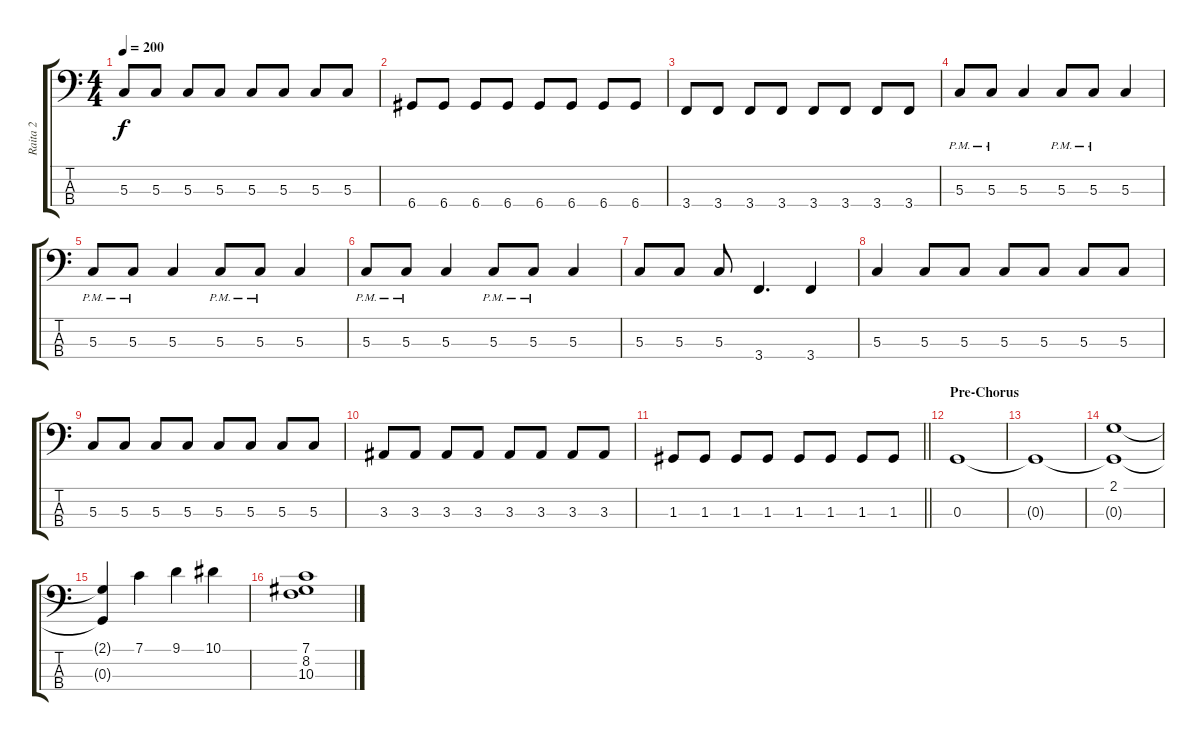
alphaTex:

\track ("Raita 2" "Raita 2") {instrument electricbassfinger}
\staff {score tabs}
\tuning (F2 C2 G1 D1) {hide}
\ts (4 4)
\tempo 200
\clef f4
\ks c
5.3.8{dy f} 5.3.8 5.3.8 5.3.8 5.3.8 5.3.8 5.3.8 5.3.8 |
6.4.8 6.4.8 6.4.8 6.4.8 6.4.8 6.4.8 6.4.8 6.4.8 |
3.4.8 3.4.8 3.4.8 3.4.8 3.4.8 3.4.8 3.4.8 3.4.8 |
5.3{pm}.8 5.3{pm}.8 5.3.4 5.3{pm}.8 5.3{pm}.8 5.3.4 |
5.3{pm}.8 5.3{pm}.8 5.3.4 5.3{pm}.8 5.3{pm}.8 5.3.4 |
5.3{pm}.8 5.3{pm}.8 5.3.4 5.3{pm}.8 5.3{pm}.8 5.3.4 |
5.3.8 5.3.8 5.3.8 3.4.4{d} 3.4.4 |
5.3.4 5.3.8 5.3.8 5.3.8 5.3.8 5.3.8 5.3.8 |
5.3.8 5.3.8 5.3.8 5.3.8 5.3.8 5.3.8 5.3.8 5.3.8 |
3.3.8 3.3.8 3.3.8 3.3.8 3.3.8 3.3.8 3.3.8 3.3.8 |
\barLineRight lightlight
1.3.8 1.3.8 1.3.8 1.3.8 1.3.8 1.3.8 1.3.8 1.3.8 |
\section ("" "Pre-Chorus")
0.3.1 |
0.3{t}.1 |
(2.1 0.3{t}).1 |
(2.1{t} 0.3{t}).4 7.1.4 9.1.4 10.1.4 |
(7.1 8.2 10.3).1
